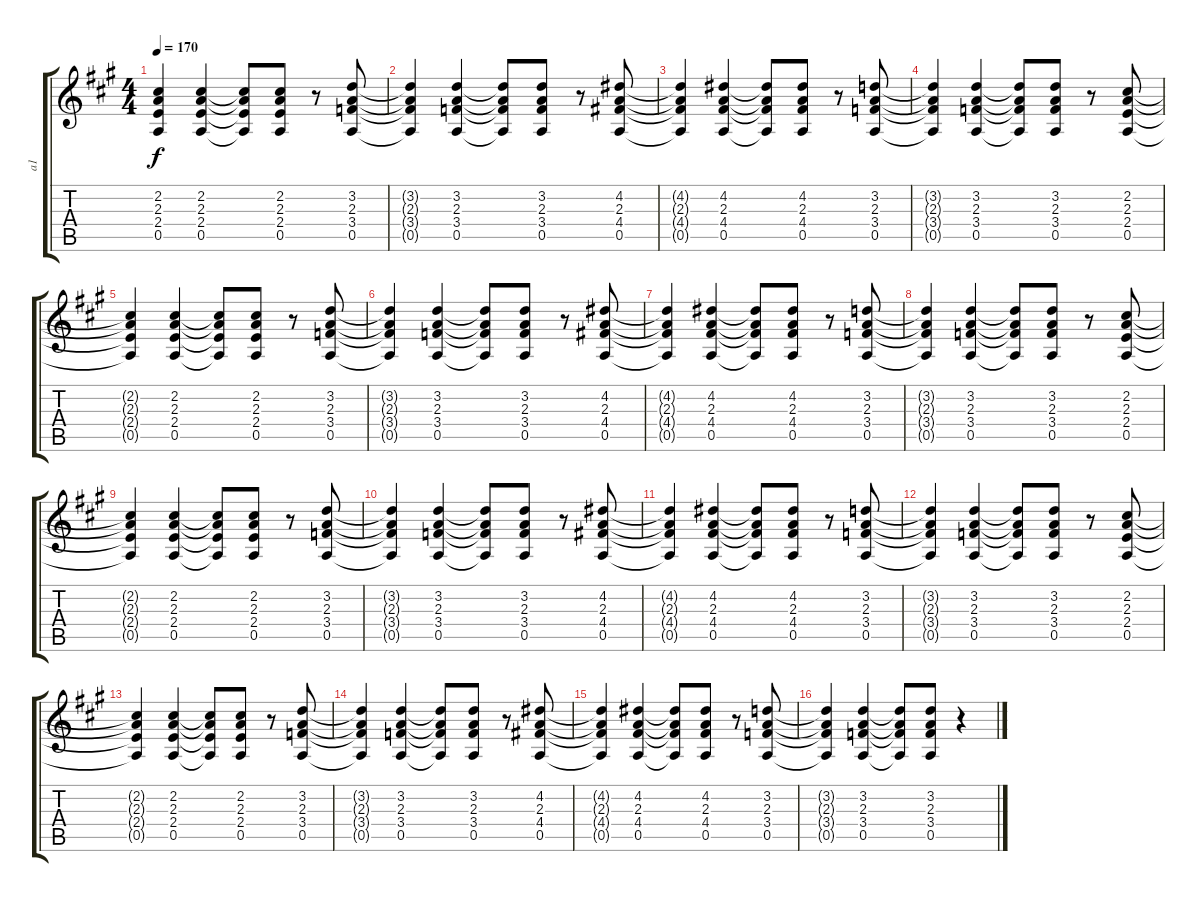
\track ("a1" "a1") {instrument acousticguitarsteel}
\staff {score tabs}
\tuning (E4 B3 G3 D3 A2 E2) {hide}
\ts (4 4)
\tempo 170
\clef g2
\ks a
(2.2 2.3 2.4 0.5).4{dy f} (2.2 2.3 2.4 0.5).4 (2.2{t} 2.3{t} 2.4{t} 0.5{t}).8 (2.2 2.3 2.4 0.5).8 r.8 (3.2 2.3 3.4 0.5).8 |
(3.2{t} 2.3{t} 3.4{t} 0.5{t}).4 (3.2 2.3 3.4 0.5).4 (3.2{t} 2.3{t} 3.4{t} 0.5{t}).8 (3.2 2.3 3.4 0.5).8 r.8 (4.2 2.3 4.4 0.5).8 |
(4.2{t} 2.3{t} 4.4{t} 0.5{t}).4 (4.2 2.3 4.4 0.5).4 (4.2{t} 2.3{t} 4.4{t} 0.5{t}).8 (4.2 2.3 4.4 0.5).8 r.8 (3.2 2.3 3.4 0.5).8 |
(3.2{t} 2.3{t} 3.4{t} 0.5{t}).4 (3.2 2.3 3.4 0.5).4 (3.2{t} 2.3{t} 3.4{t} 0.5{t}).8 (3.2 2.3 3.4 0.5).8 r.8 (2.2 2.3 2.4 0.5).8 |
(2.2{t} 2.3{t} 2.4{t} 0.5{t}).4 (2.2 2.3 2.4 0.5).4 (2.2{t} 2.3{t} 2.4{t} 0.5{t}).8 (2.2 2.3 2.4 0.5).8 r.8 (3.2 2.3 3.4 0.5).8 |
(3.2{t} 2.3{t} 3.4{t} 0.5{t}).4 (3.2 2.3 3.4 0.5).4 (3.2{t} 2.3{t} 3.4{t} 0.5{t}).8 (3.2 2.3 3.4 0.5).8 r.8 (4.2 2.3 4.4 0.5).8 |
(4.2{t} 2.3{t} 4.4{t} 0.5{t}).4 (4.2 2.3 4.4 0.5).4 (4.2{t} 2.3{t} 4.4{t} 0.5{t}).8 (4.2 2.3 4.4 0.5).8 r.8 (3.2 2.3 3.4 0.5).8 |
(3.2{t} 2.3{t} 3.4{t} 0.5{t}).4 (3.2 2.3 3.4 0.5).4 (3.2{t} 2.3{t} 3.4{t} 0.5{t}).8 (3.2 2.3 3.4 0.5).8 r.8 (2.2 2.3 2.4 0.5).8 |
(2.2{t} 2.3{t} 2.4{t} 0.5{t}).4 (2.2 2.3 2.4 0.5).4 (2.2{t} 2.3{t} 2.4{t} 0.5{t}).8 (2.2 2.3 2.4 0.5).8 r.8 (3.2 2.3 3.4 0.5).8 |
(3.2{t} 2.3{t} 3.4{t} 0.5{t}).4 (3.2 2.3 3.4 0.5).4 (3.2{t} 2.3{t} 3.4{t} 0.5{t}).8 (3.2 2.3 3.4 0.5).8 r.8 (4.2 2.3 4.4 0.5).8 |
(4.2{t} 2.3{t} 4.4{t} 0.5{t}).4 (4.2 2.3 4.4 0.5).4 (4.2{t} 2.3{t} 4.4{t} 0.5{t}).8 (4.2 2.3 4.4 0.5).8 r.8 (3.2 2.3 3.4 0.5).8 |
(3.2{t} 2.3{t} 3.4{t} 0.5{t}).4 (3.2 2.3 3.4 0.5).4 (3.2{t} 2.3{t} 3.4{t} 0.5{t}).8 (3.2 2.3 3.4 0.5).8 r.8 (2.2 2.3 2.4 0.5).8 |
(2.2{t} 2.3{t} 2.4{t} 0.5{t}).4 (2.2 2.3 2.4 0.5).4 (2.2{t} 2.3{t} 2.4{t} 0.5{t}).8 (2.2 2.3 2.4 0.5).8 r.8 (3.2 2.3 3.4 0.5).8 |
(3.2{t} 2.3{t} 3.4{t} 0.5{t}).4 (3.2 2.3 3.4 0.5).4 (3.2{t} 2.3{t} 3.4{t} 0.5{t}).8 (3.2 2.3 3.4 0.5).8 r.8 (4.2 2.3 4.4 0.5).8 |
(4.2{t} 2.3{t} 4.4{t} 0.5{t}).4 (4.2 2.3 4.4 0.5).4 (4.2{t} 2.3{t} 4.4{t} 0.5{t}).8 (4.2 2.3 4.4 0.5).8 r.8 (3.2 2.3 3.4 0.5).8 |
(3.2{t} 2.3{t} 3.4{t} 0.5{t}).4 (3.2 2.3 3.4 0.5).4 (3.2{t} 2.3{t} 3.4{t} 0.5{t}).8 (3.2 2.3 3.4 0.5).8 r.4
